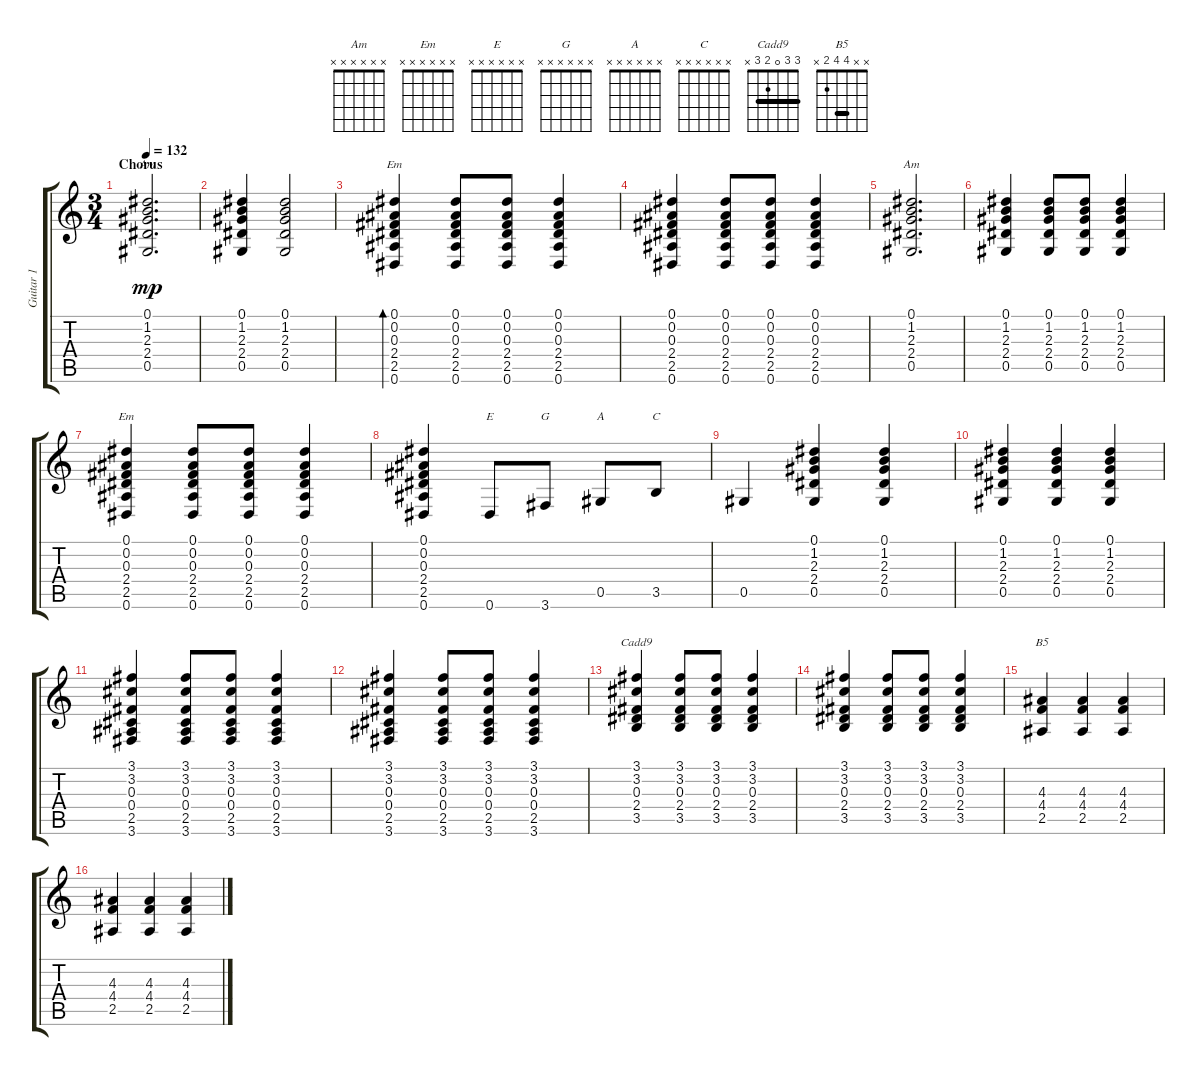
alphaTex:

\track ("Guitar 1" "Guitar 1") {instrument electricguitarclean}
\staff {score tabs}
\tuning (Eb4 Bb3 Gb3 Db3 Ab2 Eb2) {hide}
\chord ("Am" 0 1 2 2 0 x)
\chord ("Em" 0 0 0 2 2 0)
\chord ("Am" x x x x x x)
\chord ("Em" x x x x x x)
\chord ("E" x x x x x x)
\chord ("G" x x x x x x)
\chord ("A" x x x x x x)
\chord ("C" x x x x x x)
\chord ("Cadd9" 3 3 0 2 3 x) {barre 3}
\chord ("B5" x x 4 4 2 x) {barre 4}
\ts (3 4)
\section ("" "Chorus")
\tempo 132
\clef g2
\ks c
(0.1 1.2 2.3 2.4 0.5).2{d ch "Am" dy mp} |
(0.1 1.2 2.3 2.4 0.5).4 (0.1 1.2 2.3 2.4 0.5).2 |
(0.1 0.2 0.3 2.4 2.5 0.6).4{bd 120 ch "Em"} (0.1 0.2 0.3 2.4 2.5 0.6).8 (0.1 0.2 0.3 2.4 2.5 0.6).8 (0.1 0.2 0.3 2.4 2.5 0.6).4 |
(0.1 0.2 0.3 2.4 2.5 0.6).4 (0.1 0.2 0.3 2.4 2.5 0.6).8 (0.1 0.2 0.3 2.4 2.5 0.6).8 (0.1 0.2 0.3 2.4 2.5 0.6).4 |
(0.1 1.2 2.3 2.4 0.5).2{d ch "Am"} |
(0.1 1.2 2.3 2.4 0.5).4 (0.1 1.2 2.3 2.4 0.5).8 (0.1 1.2 2.3 2.4 0.5).8 (0.1 1.2 2.3 2.4 0.5).4 |
(0.1 0.2 0.3 2.4 2.5 0.6).4{ch "Em"} (0.1 0.2 0.3 2.4 2.5 0.6).8 (0.1 0.2 0.3 2.4 2.5 0.6).8 (0.1 0.2 0.3 2.4 2.5 0.6).4 |
(0.1 0.2 0.3 2.4 2.5 0.6).4 0.6.8{ch "E"} 3.6.8{ch "G"} 0.5.8{ch "A"} 3.5.8{ch "C"} |
0.5.4 (0.1 1.2 2.3 2.4 0.5).4 (0.1 1.2 2.3 2.4 0.5).4 |
(0.1 1.2 2.3 2.4 0.5).4 (0.1 1.2 2.3 2.4 0.5).4 (0.1 1.2 2.3 2.4 0.5).4 |
(3.1 3.2 0.3 0.4 2.5 3.6).4 (3.1 3.2 0.3 0.4 2.5 3.6).8 (3.1 3.2 0.3 0.4 2.5 3.6).8 (3.1 3.2 0.3 0.4 2.5 3.6).4 |
(3.1 3.2 0.3 0.4 2.5 3.6).4 (3.1 3.2 0.3 0.4 2.5 3.6).8 (3.1 3.2 0.3 0.4 2.5 3.6).8 (3.1 3.2 0.3 0.4 2.5 3.6).4 |
(3.1 3.2 0.3 2.4 3.5).4{ch "Cadd9"} (3.1 3.2 0.3 2.4 3.5).8 (3.1 3.2 0.3 2.4 3.5).8 (3.1 3.2 0.3 2.4 3.5).4 |
(3.1 3.2 0.3 2.4 3.5).4 (3.1 3.2 0.3 2.4 3.5).8 (3.1 3.2 0.3 2.4 3.5).8 (3.1 3.2 0.3 2.4 3.5).4 |
(4.3 4.4 2.5).4{ch "B5"} (4.3 4.4 2.5).4 (4.3 4.4 2.5).4 |
(4.3 4.4 2.5).4 (4.3 4.4 2.5).4 (4.3 4.4 2.5).4
